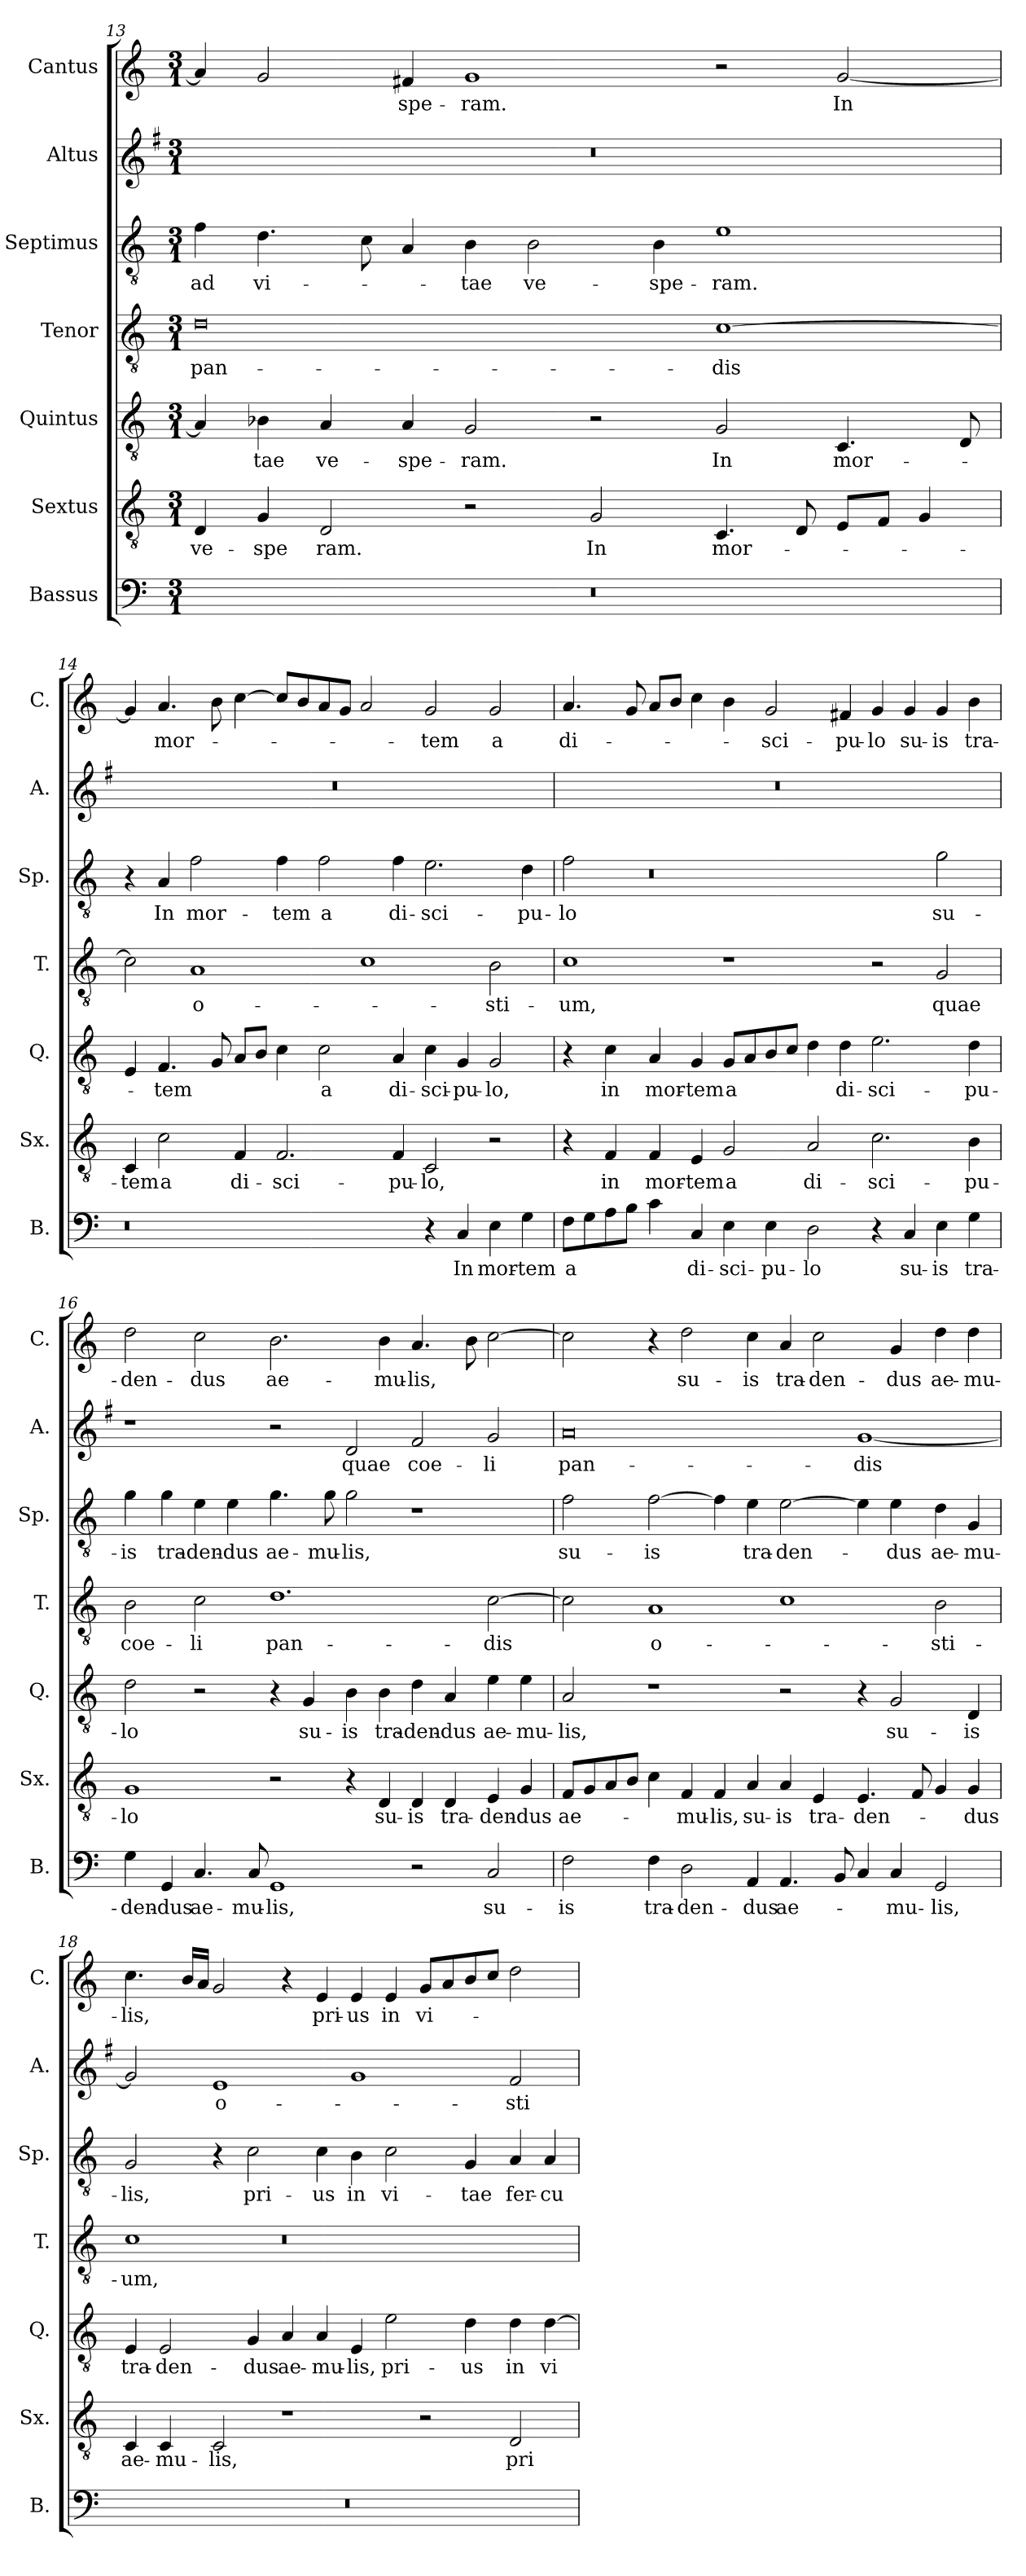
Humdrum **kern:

**kern	**text	**kern	**text	**kern	**text	**kern	**text	**kern	**text	**kern	**text	**kern	**text
*part7	*part7	*part6	*part6	*part5	*part5	*part4	*part4	*part3	*part3	*part2	*part2	*part1	*part1
*staff7	*staff7	*staff6	*staff6	*staff5	*staff5	*staff4	*staff4	*staff3	*staff3	*staff2	*staff2	*staff1	*staff1
*I"Bassus	*	*I"Sextus	*	*I"Quintus	*	*I"Tenor	*	*I"Septimus	*	*I"Altus	*	*I"Cantus	*
*I'B.	*	*I'Sx.	*	*I'Q.	*	*I'T.	*	*I'Sp.	*	*I'A.	*	*I'C.	*
*clefF4	*	*clefGv2	*	*clefGv2	*	*clefGv2	*	*clefGv2	*	*clefG2	*	*clefG2	*
*k[]	*	*k[]	*	*k[]	*	*k[]	*	*k[]	*	*k[f#]	*	*k[]	*
*M3/1	*	*M3/1	*	*M3/1	*	*M3/1	*	*M3/1	*	*M3/1	*	*M3/1	*
=13	=13	=13	=13	=13	=13	=13	=13	=13	=13	=13	=13	=13	=13
!	!	!	!LO:LY:b	!	!	!	!LO:LY:b	!	!LO:LY:b	!	!	!	!
0.r	.	4D/	ve-	4A/]	.	0d	pan-	4f\	ad	0.r	.	4a/]	.
!	!	!	!LO:LY:b	!	!LO:LY:b	!	!	!	!LO:LY:b	!	!	!	!
.	.	4G/	-spe	4B-X\	-tae	.	.	4.d\	vi-	.	.	2g/	.
!	!	!	!LO:LY:b	!	!LO:LY:b	!	!	!	!	!	!	!	!
.	.	2D/	ram.	4A/	ve-	.	.	.	.	.	.	.	.
.	.	.	.	.	.	.	.	8c\	.	.	.	.	.
!	!	!	!	!	!LO:LY:b	!	!	!	!	!	!	!	!LO:LY:b
.	.	.	.	4A/	-spe-	.	.	4A/	.	.	.	4f#X/	-spe-
!	!	!	!	!	!LO:LY:b	!	!	!	!LO:LY:b	!	!	!	!LO:LY:b
.	.	2r	.	2G/	-ram.	.	.	4B\	-tae	.	.	1g	-ram.
!	!	!	!	!	!	!	!	!	!LO:LY:b	!	!	!	!
.	.	.	.	.	.	.	.	2B\	ve-	.	.	.	.
!	!	!	!LO:LY:b	!	!	!	!	!	!	!	!	!	!
.	.	2G/	In	2r	.	.	.	.	.	.	.	.	.
!	!	!	!	!	!	!	!	!	!LO:LY:b	!	!	!	!
.	.	.	.	.	.	.	.	4B\	-spe-	.	.	.	.
!	!	!	!LO:LY:b	!	!LO:LY:b	!	!LO:LY:b	!	!LO:LY:b	!	!	!	!
.	.	4.C/	mor-	2G/	In	[1c	-dis	1e	-ram.	.	.	2r	.
.	.	8D/	.	.	.	.	.	.	.	.	.	.	.
!	!	!	!	!	!LO:LY:b	!	!	!	!	!	!	!	!LO:LY:b
.	.	8E/L	.	4.C/	mor-	.	.	.	.	.	.	[2g/	In
.	.	8F/J	.	.	.	.	.	.	.	.	.	.	.
.	.	4G/	.	.	.	.	.	.	.	.	.	.	.
.	.	.	.	8D/	.	.	.	.	.	.	.	.	.
!!LO:PB:g=z
=14	=14	=14	=14	=14	=14	=14	=14	=14	=14	=14	=14	=14	=14
!	!	!	!LO:LY:b	!	!	!	!	!	!	!	!	!	!
0r	.	4C/	-tem	4E/	.	2c\]	.	4r	.	0.r	.	4g/]	.
!	!	!	!LO:LY:b	!	!LO:LY:b	!	!	!	!LO:LY:b	!	!	!	!LO:LY:b
.	.	2c\	a	4.F/	-tem	.	.	4A/	In	.	.	4.a/	mor-
!	!	!	!	!	!	!	!LO:LY:b	!	!LO:LY:b	!	!	!	!
.	.	.	.	.	.	1A	o-	2f\	mor-	.	.	.	.
.	.	.	.	8G/	.	.	.	.	.	.	.	8b\	.
!	!	!	!LO:LY:b	!	!	!	!	!	!	!	!	!	!
.	.	4F/	di-	8A/L	.	.	.	.	.	.	.	[4cc\	.
.	.	.	.	8B/J	.	.	.	.	.	.	.	.	.
!	!	!	!LO:LY:b	!	!	!	!	!	!LO:LY:b	!	!	!	!
.	.	2.F/	-sci-	4c\	.	.	.	4f\	-tem	.	.	8cc/L]	.
.	.	.	.	.	.	.	.	.	.	.	.	8b/	.
!	!	!	!	!	!LO:LY:b	!	!	!	!LO:LY:b	!	!	!	!
.	.	.	.	2c\	a	.	.	2f\	a	.	.	8a/	.
.	.	.	.	.	.	.	.	.	.	.	.	8g/J	.
.	.	.	.	.	.	1c	.	.	.	.	.	2a/	.
!	!	!	!LO:LY:b	!	!LO:LY:b	!	!	!	!LO:LY:b	!	!	!	!
.	.	4F/	-pu-	4A/	di-	.	.	4f\	di-	.	.	.	.
!	!	!	!LO:LY:b	!	!LO:LY:b	!	!	!	!LO:LY:b	!	!	!	!LO:LY:b
4r	.	2C/	-lo,	4c\	-sci-	.	.	2.e\	-sci-	.	.	2g/	-tem
!	!LO:LY:b	!	!	!	!LO:LY:b	!	!	!	!	!	!	!	!
4C/	In	.	.	4G/	-pu-	.	.	.	.	.	.	.	.
!	!LO:LY:b	!	!	!	!LO:LY:b	!	!LO:LY:b	!	!	!	!	!	!LO:LY:b
4E\	mor-	2r	.	2G/	-lo,	2B\	-sti-	.	.	.	.	2g/	a
!	!LO:LY:b	!	!	!	!	!	!	!	!LO:LY:b	!	!	!	!
4G\	-tem	.	.	.	.	.	.	4d\	-pu-	.	.	.	.
=15	=15	=15	=15	=15	=15	=15	=15	=15	=15	=15	=15	=15	=15
!	!LO:LY:b	!	!	!	!	!	!LO:LY:b	!	!LO:LY:b	!	!	!	!LO:LY:b
8F\L	a	4r	.	4r	.	1c	-um,	2f\	-lo	0.r	.	4.a/	di-
8G\	.	.	.	.	.	.	.	.	.	.	.	.	.
!	!	!	!LO:LY:b	!	!LO:LY:b	!	!	!	!	!	!	!	!
8A\	.	4F/	in	4c\	in	.	.	.	.	.	.	.	.
8B\J	.	.	.	.	.	.	.	.	.	.	.	8g/	.
!	!	!	!LO:LY:b	!	!LO:LY:b	!	!	!	!	!	!	!	!
4c\	.	4F/	mor-	4A/	mor-	.	.	0r	.	.	.	8a/L	.
.	.	.	.	.	.	.	.	.	.	.	.	8b/J	.
!	!LO:LY:b	!	!LO:LY:b	!	!LO:LY:b	!	!	!	!	!	!	!	!
4C/	di-	4E/	-tem	4G/	-tem	.	.	.	.	.	.	4cc\	.
!	!LO:LY:b	!	!LO:LY:b	!	!LO:LY:b	!	!	!	!	!	!	!	!
4E\	-sci-	2G/	a	8G/L	a	1r	.	.	.	.	.	4b\	.
.	.	.	.	8A/	.	.	.	.	.	.	.	.	.
!	!LO:LY:b	!	!	!	!	!	!	!	!	!	!	!	!LO:LY:b
4E\	-pu-	.	.	8B/	.	.	.	.	.	.	.	2g/	-sci-
.	.	.	.	8c/J	.	.	.	.	.	.	.	.	.
!	!LO:LY:b	!	!LO:LY:b	!	!	!	!	!	!	!	!	!	!
2D\	-lo	2A/	di-	4d\	.	.	.	.	.	.	.	.	.
!	!	!	!	!	!LO:LY:b	!	!	!	!	!	!	!	!LO:LY:b
.	.	.	.	4d\	di-	.	.	.	.	.	.	4f#X/	-pu-
!	!	!	!LO:LY:b	!	!LO:LY:b	!	!	!	!	!	!	!	!LO:LY:b
4r	.	2.c\	-sci-	2.e\	-sci-	2r	.	.	.	.	.	4g/	-lo
!	!LO:LY:b	!	!	!	!	!	!	!	!	!	!	!	!LO:LY:b
4C/	su-	.	.	.	.	.	.	.	.	.	.	4g/	su-
!	!LO:LY:b	!	!	!	!	!	!LO:LY:b	!	!LO:LY:b	!	!	!	!LO:LY:b
4E\	-is	.	.	.	.	2G/	quae	2g\	su-	.	.	4g/	-is
!	!LO:LY:b	!	!LO:LY:b	!	!LO:LY:b	!	!	!	!	!	!	!	!LO:LY:b
4G\	tra-	4B\	-pu-	4d\	-pu-	.	.	.	.	.	.	4b\	tra-
!!LO:LB:g=z
=16	=16	=16	=16	=16	=16	=16	=16	=16	=16	=16	=16	=16	=16
!	!LO:LY:b	!	!LO:LY:b	!	!LO:LY:b	!	!LO:LY:b	!	!LO:LY:b	!	!	!	!LO:LY:b
4G\	-den-	1G	-lo	2d\	-lo	2B\	coe-	4g\	-is	1r	.	2dd\	-den-
!	!LO:LY:b	!	!	!	!	!	!	!	!LO:LY:b	!	!	!	!
4GG/	-dus	.	.	.	.	.	.	4g\	tra-	.	.	.	.
!	!LO:LY:b	!	!	!	!	!	!LO:LY:b	!	!LO:LY:b	!	!	!	!LO:LY:b
4.C/	ae-	.	.	2r	.	2c\	-li	4e\	-den-	.	.	2cc\	-dus
!	!	!	!	!	!	!	!	!	!LO:LY:b	!	!	!	!
.	.	.	.	.	.	.	.	4e\	-dus	.	.	.	.
!	!LO:LY:b	!	!	!	!	!	!	!	!	!	!	!	!
8C/	-mu-	.	.	.	.	.	.	.	.	.	.	.	.
!	!LO:LY:b	!	!	!	!	!	!LO:LY:b	!	!LO:LY:b	!	!	!	!LO:LY:b
1GG	-lis,	2r	.	4r	.	1.d	pan-	4.g\	ae-	2r	.	2.b\	ae-
!	!	!	!	!	!LO:LY:b	!	!	!	!	!	!	!	!
.	.	.	.	4G/	su-	.	.	.	.	.	.	.	.
!	!	!	!	!	!	!	!	!	!LO:LY:b	!	!	!	!
.	.	.	.	.	.	.	.	8g\	-mu-	.	.	.	.
!	!	!	!	!	!LO:LY:b	!	!	!	!LO:LY:b	!	!LO:LY:b	!	!
.	.	4r	.	4B\	-is	.	.	2g\	-lis,	2d/	quae	.	.
!	!	!	!LO:LY:b	!	!LO:LY:b	!	!	!	!	!	!	!	!LO:LY:b
.	.	4D/	su-	4B\	tra-	.	.	.	.	.	.	4b\	-mu-
!	!	!	!LO:LY:b	!	!LO:LY:b	!	!	!	!	!	!LO:LY:b	!	!LO:LY:b
2r	.	4D/	-is	4d\	-den-	.	.	1r	.	2f#/	coe-	4.a/	-lis,
!	!	!	!LO:LY:b	!	!LO:LY:b	!	!	!	!	!	!	!	!
.	.	4D/	tra-	4A/	-dus	.	.	.	.	.	.	.	.
.	.	.	.	.	.	.	.	.	.	.	.	8b\	.
!	!LO:LY:b	!	!LO:LY:b	!	!LO:LY:b	!	!LO:LY:b	!	!	!	!LO:LY:b	!	!
2C/	su-	4E/	-den-	4e\	ae-	[2c\	-dis	.	.	2g/	-li	[2cc\	.
!	!	!	!LO:LY:b	!	!LO:LY:b	!	!	!	!	!	!	!	!
.	.	4G/	-dus	4e\	-mu-	.	.	.	.	.	.	.	.
=17	=17	=17	=17	=17	=17	=17	=17	=17	=17	=17	=17	=17	=17
!	!LO:LY:b	!	!LO:LY:b	!	!LO:LY:b	!	!	!	!LO:LY:b	!	!LO:LY:b	!	!
2F\	-is	8F/L	ae-	2A/	-lis,	2c\]	.	2f\	su-	0a	pan-	2cc\]	.
.	.	8G/	.	.	.	.	.	.	.	.	.	.	.
.	.	8A/	.	.	.	.	.	.	.	.	.	.	.
.	.	8B/J	.	.	.	.	.	.	.	.	.	.	.
!	!LO:LY:b	!	!	!	!	!	!LO:LY:b	!	!LO:LY:b	!	!	!	!
4F\	tra-	4c\	.	1r	.	1A	o-	[2f\	-is	.	.	4r	.
!	!LO:LY:b	!	!LO:LY:b	!	!	!	!	!	!	!	!	!	!LO:LY:b
2D\	-den-	4F/	-mu-	.	.	.	.	.	.	.	.	2dd\	su-
!	!	!	!LO:LY:b	!	!	!	!	!	!	!	!	!	!
.	.	4F/	-lis,	.	.	.	.	4f\]	.	.	.	.	.
!	!LO:LY:b	!	!LO:LY:b	!	!	!	!	!	!LO:LY:b	!	!	!	!LO:LY:b
4AA/	-dus	4A/	su-	.	.	.	.	4e\	tra-	.	.	4cc\	-is
!	!LO:LY:b	!	!LO:LY:b	!	!	!	!	!	!LO:LY:b	!	!	!	!LO:LY:b
4.AA/	ae-	4A/	-is	2r	.	1c	.	[2e\	-den-	.	.	4a/	tra-
!	!	!	!LO:LY:b	!	!	!	!	!	!	!	!	!	!LO:LY:b
.	.	4E/	tra-	.	.	.	.	.	.	.	.	2cc\	-den-
8BB/	.	.	.	.	.	.	.	.	.	.	.	.	.
!	!	!	!LO:LY:b	!	!	!	!	!	!	!	!LO:LY:b	!	!
4C/	.	4.E/	-den-	4r	.	.	.	4e\]	.	[1g	-dis	.	.
!	!LO:LY:b	!	!	!	!LO:LY:b	!	!	!	!LO:LY:b	!	!	!	!LO:LY:b
4C/	-mu-	.	.	2G/	su-	.	.	4e\	-dus	.	.	4g/	-dus
.	.	8F/	.	.	.	.	.	.	.	.	.	.	.
!	!LO:LY:b	!	!	!	!	!	!LO:LY:b	!	!LO:LY:b	!	!	!	!LO:LY:b
2GG/	-lis,	4G/	.	.	.	2B\	-sti-	4d\	ae-	.	.	4dd\	ae-
!	!	!	!LO:LY:b	!	!LO:LY:b	!	!	!	!LO:LY:b	!	!	!	!LO:LY:b
.	.	4G/	-dus	4D/	-is	.	.	4G/	-mu-	.	.	4dd\	-mu-
!!LO:PB:g=z
=18	=18	=18	=18	=18	=18	=18	=18	=18	=18	=18	=18	=18	=18
!	!	!	!LO:LY:b	!	!LO:LY:b	!	!LO:LY:b	!	!LO:LY:b	!	!	!	!LO:LY:b
0.r	.	4C/	ae-	4E/	tra-	1c	-um,	2G/	-lis,	2g/]	.	4.cc\	-lis,
!	!	!	!LO:LY:b	!	!LO:LY:b	!	!	!	!	!	!	!	!
.	.	4C/	-mu-	2E/	-den-	.	.	.	.	.	.	.	.
.	.	.	.	.	.	.	.	.	.	.	.	16b/LL	.
.	.	.	.	.	.	.	.	.	.	.	.	16a/JJ	.
!	!	!	!LO:LY:b	!	!	!	!	!	!	!	!LO:LY:b	!	!
.	.	2C/	-lis,	.	.	.	.	4r	.	1e	o-	2g/	.
!	!	!	!	!	!LO:LY:b	!	!	!	!LO:LY:b	!	!	!	!
.	.	.	.	4G/	-dus	.	.	2c\	pri-	.	.	.	.
!	!	!	!	!	!LO:LY:b	!	!	!	!	!	!	!	!
.	.	1r	.	4A/	ae-	0r	.	.	.	.	.	4r	.
!	!	!	!	!	!LO:LY:b	!	!	!	!LO:LY:b	!	!	!	!LO:LY:b
.	.	.	.	4A/	-mu-	.	.	4c\	-us	.	.	4e/	pri-
!	!	!	!	!	!LO:LY:b	!	!	!	!LO:LY:b	!	!	!	!LO:LY:b
.	.	.	.	4E/	-lis,	.	.	4B\	in	1g	.	4e/	-us
!	!	!	!	!	!LO:LY:b	!	!	!	!LO:LY:b	!	!	!	!LO:LY:b
.	.	.	.	2e\	pri-	.	.	2c\	vi-	.	.	4e/	in
!	!	!	!	!	!	!	!	!	!	!	!	!	!LO:LY:b
.	.	2r	.	.	.	.	.	.	.	.	.	8g/L	vi-
.	.	.	.	.	.	.	.	.	.	.	.	8a/	.
!	!	!	!	!	!LO:LY:b	!	!	!	!LO:LY:b	!	!	!	!
.	.	.	.	4d\	-us	.	.	4G/	-tae	.	.	8b/	.
.	.	.	.	.	.	.	.	.	.	.	.	8cc/J	.
!	!	!	!LO:LY:b	!	!LO:LY:b	!	!	!	!LO:LY:b	!	!LO:LY:b	!	!
.	.	2D/	pri-	4d\	in	.	.	4A/	fer-	2f#/	-sti-	2dd\	.
!	!	!	!	!	!LO:LY:b	!	!	!	!LO:LY:b	!	!	!	!
.	.	.	.	[4d\	vi-	.	.	4A/	-cu-	.	.	.	.
=	=	=	=	=	=	=	=	=	=	=	=	=	=
*-	*-	*-	*-	*-	*-	*-	*-	*-	*-	*-	*-	*-	*-
